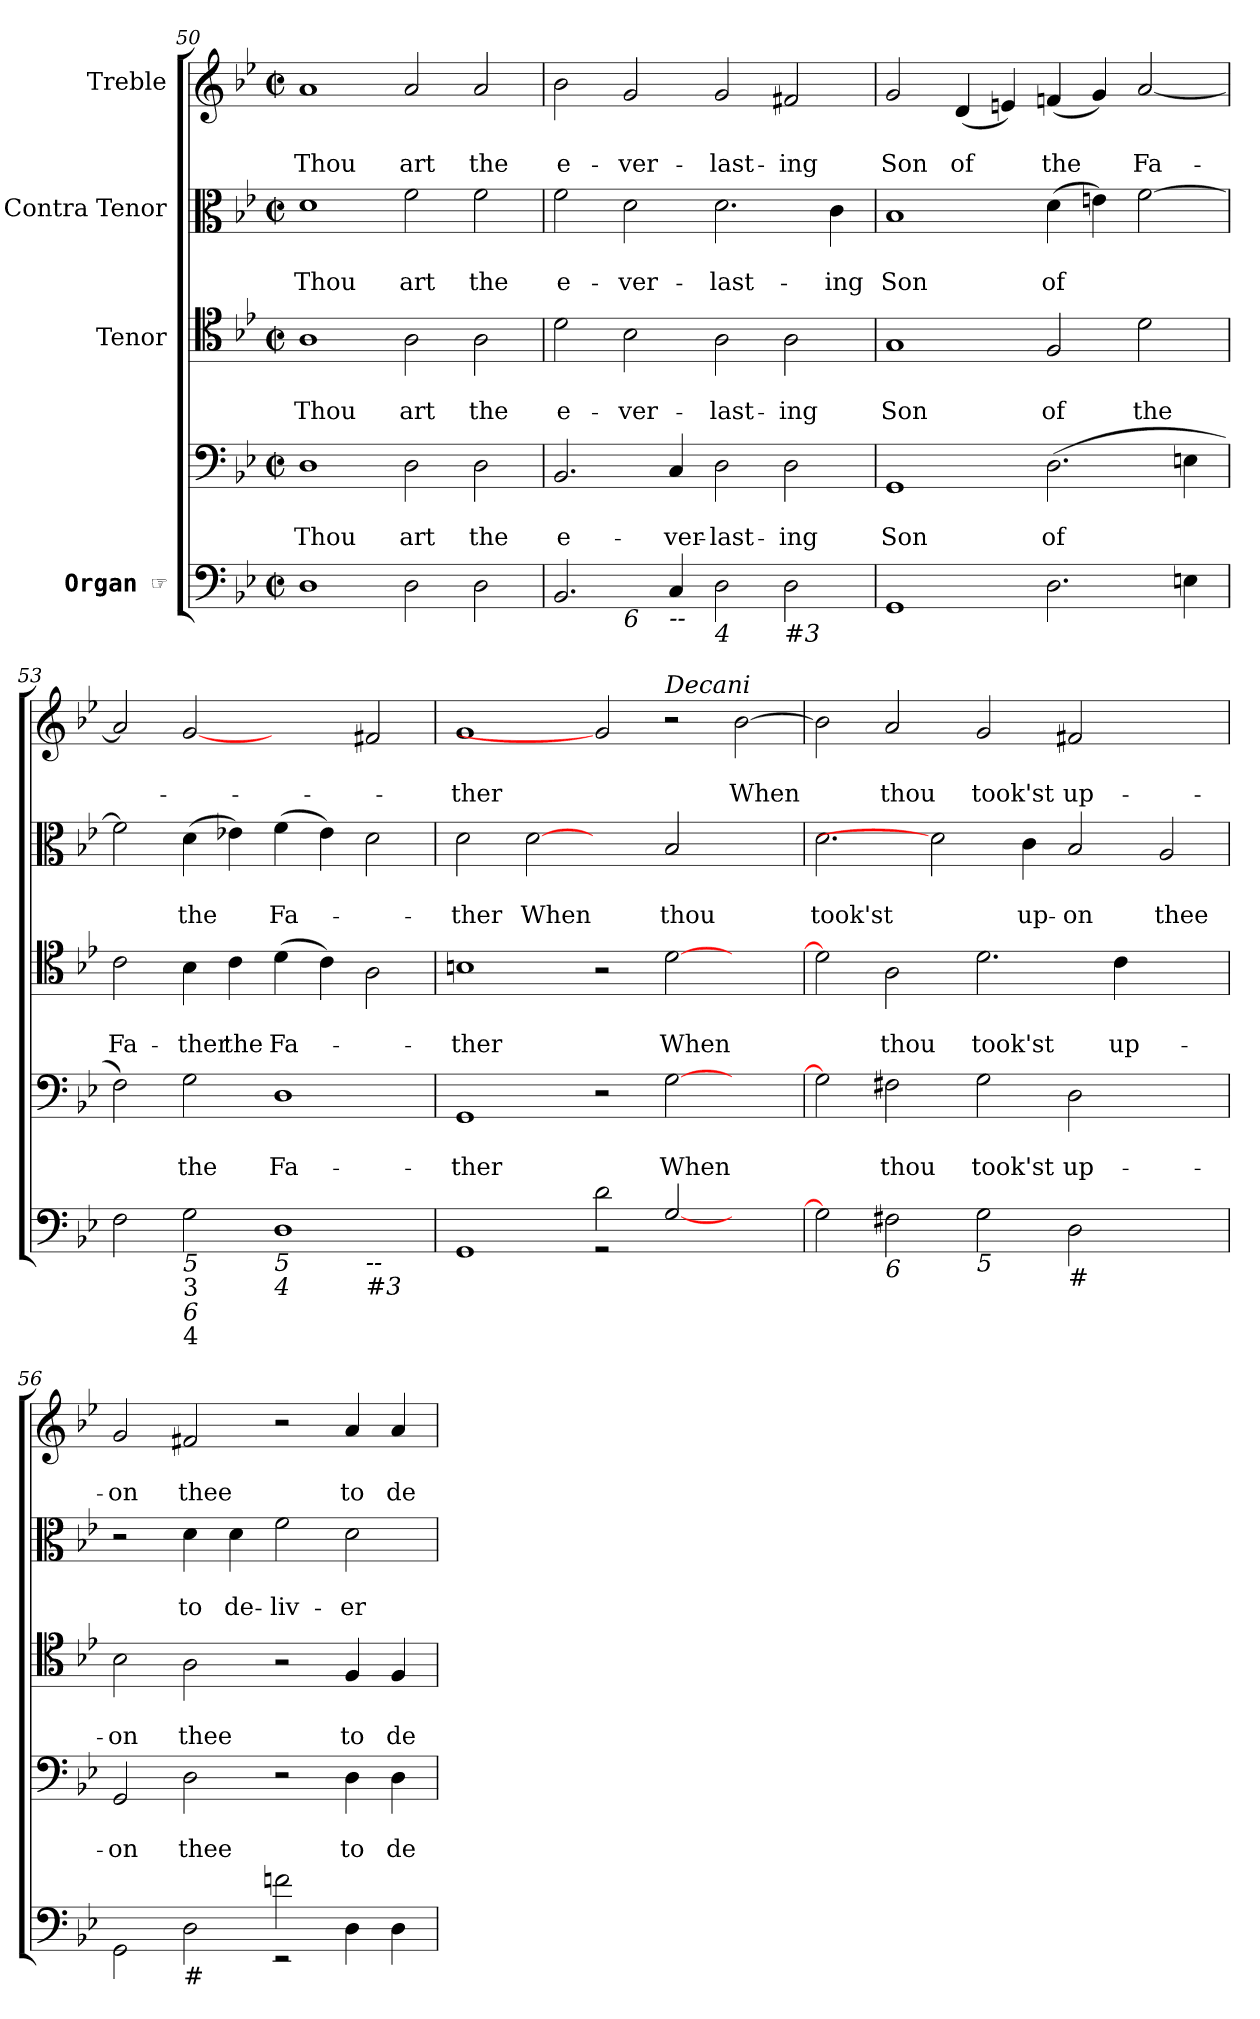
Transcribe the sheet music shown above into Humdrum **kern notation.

**kern	**kern	**text	**text	**kern	**text	**text	**kern	**text	**text	**kern	**text	**text
*part5	*part4	*part4	*part4	*part3	*part3	*part3	*part2	*part2	*part2	*part1	*part1	*part1
*staff5	*staff4	*staff4	*staff4	*staff3	*staff3	*staff3	*staff2	*staff2	*staff2	*staff1	*staff1	*staff1
*I"Organ     ☞	*	*	*	*I"Tenor	*	*	*I"Contra  Tenor	*	*	*I"Treble	*	*
!!LO:LB:g=z
*clefF4	*clefF4	*	*	*clefC4	*	*	*clefC3	*	*	*clefG2	*	*
*k[b-e-]	*k[b-e-]	*	*	*k[b-e-]	*	*	*k[b-e-]	*	*	*k[b-e-]	*	*
*g:	*g:	*	*	*g:	*	*	*g:	*	*	*g:	*	*
*M2/2	*M2/2	*	*	*M2/2	*	*	*M2/2	*	*	*M2/2	*	*
*met(c|)	*met(c|)	*	*	*met(c|)	*	*	*met(c|)	*	*	*met(c|)	*	*
=50	=50	=50	=50	=50	=50	=50	=50	=50	=50	=50	=50	=50
!	!	!	!LO:LY:b	!	!	!LO:LY:b	!	!	!LO:LY:b	!	!	!LO:LY:b
1D	1D	.	Thou	1A	.	Thou	1d	.	Thou	1a	.	Thou
!	!	!	!LO:LY:b	!	!	!LO:LY:b	!	!	!LO:LY:b	!	!	!LO:LY:b
2D\	2D\	.	art	2A\	.	art	2f\	.	art	2a/	.	art
!	!	!	!LO:LY:b	!	!	!LO:LY:b	!	!	!LO:LY:b	!	!	!LO:LY:b
2D\	2D\	.	the	2A\	.	the	2f\	.	the	2a/	.	the
=51	=51	=51	=51	=51	=51	=51	=51	=51	=51	=51	=51	=51
!LO:TX:b:i:t=5	!	!	!	!	!	!	!	!	!	!	!	!
!	!	!	!LO:LY:b	!	!	!LO:LY:b	!	!	!LO:LY:b	!	!	!LO:LY:b
*^	*	*	*	*	*	*	*	*	*	*	*	*
2.BB-/	2ryy	2.BB-/	.	e-	2d\	.	e-	2f\	.	e-	2b-\	.	e-
!	!LO:TX:b:i:t=6	!	!	!	!	!	!	!	!	!	!	!	!
!	!	!	!	!	!	!	!LO:LY:b	!	!	!LO:LY:b	!	!	!LO:LY:b
.	1.ryy	.	.	.	2B-\	.	-ver-	2d\	.	-ver-	2g/	.	-ver-
!LO:TX:b:i:t=--	!	!	!	!	!	!	!	!	!	!	!	!	!
!	!	!	!	!LO:LY:b	!	!	!	!	!	!	!	!	!
4C/	.	4C/	.	-ver-	.	.	.	.	.	.	.	.	.
!LO:TX:b:i:t=4	!	!	!	!	!	!	!	!	!	!	!	!	!
!	!	!	!	!LO:LY:b	!	!	!LO:LY:b	!	!	!LO:LY:b	!	!	!LO:LY:b
2D\	.	2D\	.	-last-	2A\	.	-last-	2.d\	.	-last-	2g/	.	-last-
!LO:TX:b:i:t=#3	!	!	!	!	!	!	!	!	!	!	!	!	!
!	!	!	!	!LO:LY:b	!	!	!LO:LY:b	!	!	!	!	!	!LO:LY:b
2D\	.	2D\	.	-ing	2A\	.	-ing	.	.	.	2f#X/	.	-ing
!	!	!	!	!	!	!	!	!	!	!LO:LY:b	!	!	!
.	.	.	.	.	.	.	.	4c\	.	-ing	.	.	.
=52	=52	=52	=52	=52	=52	=52	=52	=52	=52	=52	=52	=52	=52
!	!	!	!	!LO:LY:b	!	!	!LO:LY:b	!	!	!LO:LY:b	!	!	!LO:LY:b
*v	*v	*	*	*	*	*	*	*	*	*	*	*	*
1GG	1GG	.	Son	1G	.	Son	1B-	.	Son	2g/	.	Son
!	!	!	!	!	!	!	!	!	!	!	!	!LO:LY:b
.	.	.	.	.	.	.	.	.	.	(<4d/	.	of
.	.	.	.	.	.	.	.	.	.	4en/)	.	.
!	!	!	!LO:LY:b	!	!	!LO:LY:b	!	!	!LO:LY:b	!	!	!LO:LY:b
2.D\	(>2.D\	.	of	2F/	.	of	(>4d\	.	of	(<4fn/	.	the
.	.	.	.	.	.	.	4en\)	.	.	4g/)	.	.
!	!	!	!	!	!	!LO:LY:b	!	!	!	!	!	!LO:LY:b
.	.	.	.	2d\	.	the	[2f\	.	.	[2a/	.	Fa-
4En\	4En\	.	.	.	.	.	.	.	.	.	.	.
=53	=53	=53	=53	=53	=53	=53	=53	=53	=53	=53	=53	=53
!	!	!	!	!	!	!LO:LY:b	!	!	!	!	!	!
*^	*	*	*	*	*	*	*	*	*	*	*	*
2F\	1.ryy	2F\)	.	.	2c\	.	Fa-	2f\]	.	.	2a/]	.	.
!LO:TX:b:i:t=5	!	!	!	!	!	!	!	!	!	!	!	!	!
!LO:TX:b:t=3	!	!	!	!	!	!	!	!	!	!	!	!	!
!LO:TX:b:i:t=6	!	!	!	!	!	!	!	!	!	!	!	!	!
!LO:TX:b:t=4	!	!	!	!	!	!	!	!	!	!	!	!	!
!	!	!	!	!LO:LY:b	!	!	!LO:LY:b	!	!	!LO:LY:b	!	!	!
2G\	.	2G\	.	the	4B-\	.	-ther	(>4d\	.	the	[2g	.	.
!	!	!	!	!	!	!	!LO:LY:b	!	!	!	!	!	!
.	.	.	.	.	4c\	.	the	4e-X\)	.	.	.	.	.
!LO:TX:b:i:t=5	!	!	!	!	!	!	!	!	!	!	!	!	!
!LO:TX:b:i:t=4	!	!	!	!	!	!	!	!	!	!	!	!	!
!	!	!	!	!LO:LY:b	!	!	!LO:LY:b	!	!	!LO:LY:b	!	!	!
1D	.	1D	.	Fa-	(>4d\	.	Fa-	(>4f\	.	Fa-	2ryy	.	.
.	.	.	.	.	4c\)	.	.	4e-\)	.	.	.	.	.
!	!LO:TX:b:i:t=--	!	!	!	!	!	!	!	!	!	!	!	!
!	!LO:TX:b:i:t=#3	!	!	!	!	!	!	!	!	!	!	!	!
.	2ryy	.	.	.	2A\	.	.	2d\	.	.	2f#X/	.	.
!!LO:PB:g=z
=54	=54	=54	=54	=54	=54	=54	=54	=54	=54	=54	=54	=54	=54
!	!	!	!	!LO:LY:b	!	!	!LO:LY:b	!	!	!LO:LY:b	!	!	!LO:LY:b
1GG	1ryy	1GG	.	-ther	1Bn	.	-ther	2d\	.	-ther	1g	.	-ther
!	!	!	!	!	!	!	!	!	!	!LO:LY:b	!	!	!
.	.	.	.	.	.	.	.	[2d	.	When	.	.	.
2rGG	2d\	2r	.	.	2r	.	.	2ryy	.	.	2g]	.	.
!	!	!	!	!	!	!	!	!	!	!	!LO:TX:a:i:t=Decani	!	!
!	!	!	!	!LO:LY:b	!	!	!LO:LY:b	!	!	!LO:LY:b	!	!	!
[>2G/	2ryy	[2G\	.	When	[2d\	.	When	2B-/	.	thou	2r	.	.
!	!	!	!	!	!	!	!	!	!	!	!	!	!LO:LY:b
2ryy	2ryy	2ryy	.	.	2ryy	.	.	2ryy	.	.	[2b-\	.	When
=55	=55	=55	=55	=55	=55	=55	=55	=55	=55	=55	=55	=55	=55
!	!	!	!	!	!	!	!	!	!	!LO:LY:b	!	!	!
*v	*v	*	*	*	*	*	*	*	*	*	*	*	*
2G\]	2G\]	.	.	2d\]	.	.	2.d\	.	took'st	2b-\]	.	.
!LO:TX:b:i:t=6	!	!	!	!	!	!	!	!	!	!	!	!
!	!	!	!LO:LY:b	!	!	!LO:LY:b	!	!	!	!	!	!LO:LY:b
2F#X\	2F#X\	.	thou	2A\	.	thou	.	.	.	2a/	.	thou
.	.	.	.	.	.	.	2d]	.	.	.	.	.
!LO:TX:b:i:t=5	!	!	!	!	!	!	!	!	!	!	!	!
!	!	!	!LO:LY:b	!	!	!LO:LY:b	!	!	!	!	!	!LO:LY:b
2G\	2G\	.	took'st	2.d\	.	took'st	.	.	.	2g/	.	took'st
!	!	!	!	!	!	!	!	!	!LO:LY:b	!	!	!
.	.	.	.	.	.	.	4c\	.	up-	.	.	.
!LO:TX:b:i:t=#	!	!	!	!	!	!	!	!	!	!	!	!
!	!	!	!LO:LY:b	!	!	!	!	!	!LO:LY:b	!	!	!LO:LY:b
2D\	2D\	.	up-	.	.	.	2B-/	.	-on	2f#X/	.	up-
!	!	!	!	!	!	!LO:LY:b	!	!	!	!	!	!
.	.	.	.	4c\	.	up-	.	.	.	.	.	.
!	!	!	!	!	!	!	!	!	!LO:LY:b	!	!	!
2ryy	2ryy	.	.	2ryy	.	.	2A/	.	thee	2ryy	.	.
=56	=56	=56	=56	=56	=56	=56	=56	=56	=56	=56	=56	=56
*^	*	*	*	*	*	*	*	*	*	*	*	*
!	!	!	!	!LO:LY:b	!	!	!LO:LY:b	!	!	!	!	!	!LO:LY:b
1ryy	2GG\	2GG/	.	-on	2B-\	.	-on	2r	.	.	2g/	.	-on
!	!LO:TX:b:i:t=#	!	!	!	!	!	!	!	!	!	!	!	!
!	!	!	!	!LO:LY:b	!	!	!LO:LY:b	!	!	!LO:LY:b	!	!	!LO:LY:b
.	2D\	2D\	.	thee	2A\	.	thee	4d\	.	to	2f#X/	.	thee
!	!	!	!	!	!	!	!	!	!	!LO:LY:b	!	!	!
.	.	.	.	.	.	.	.	4d\	.	de-	.	.	.
!	!	!	!	!	!	!	!	!	!	!LO:LY:b	!	!	!
2fn\	2rEE	2r	.	.	2r	.	.	2f\	.	-liv-	2r	.	.
!	!	!	!	!LO:LY:b	!	!	!LO:LY:b	!	!	!LO:LY:b	!	!	!LO:LY:b
2ryy	4D\	4D\	.	to	4F/	.	to	2d\	.	-er	4a/	.	to
!	!	!	!	!LO:LY:b	!	!	!LO:LY:b	!	!	!	!	!	!LO:LY:b
.	4D\	4D\	.	de-	4F/	.	de-	.	.	.	4a/	.	de-
*v	*v	*	*	*	*	*	*	*	*	*	*	*	*
=	=	=	=	=	=	=	=	=	=	=	=	=
*-	*-	*-	*-	*-	*-	*-	*-	*-	*-	*-	*-	*-
